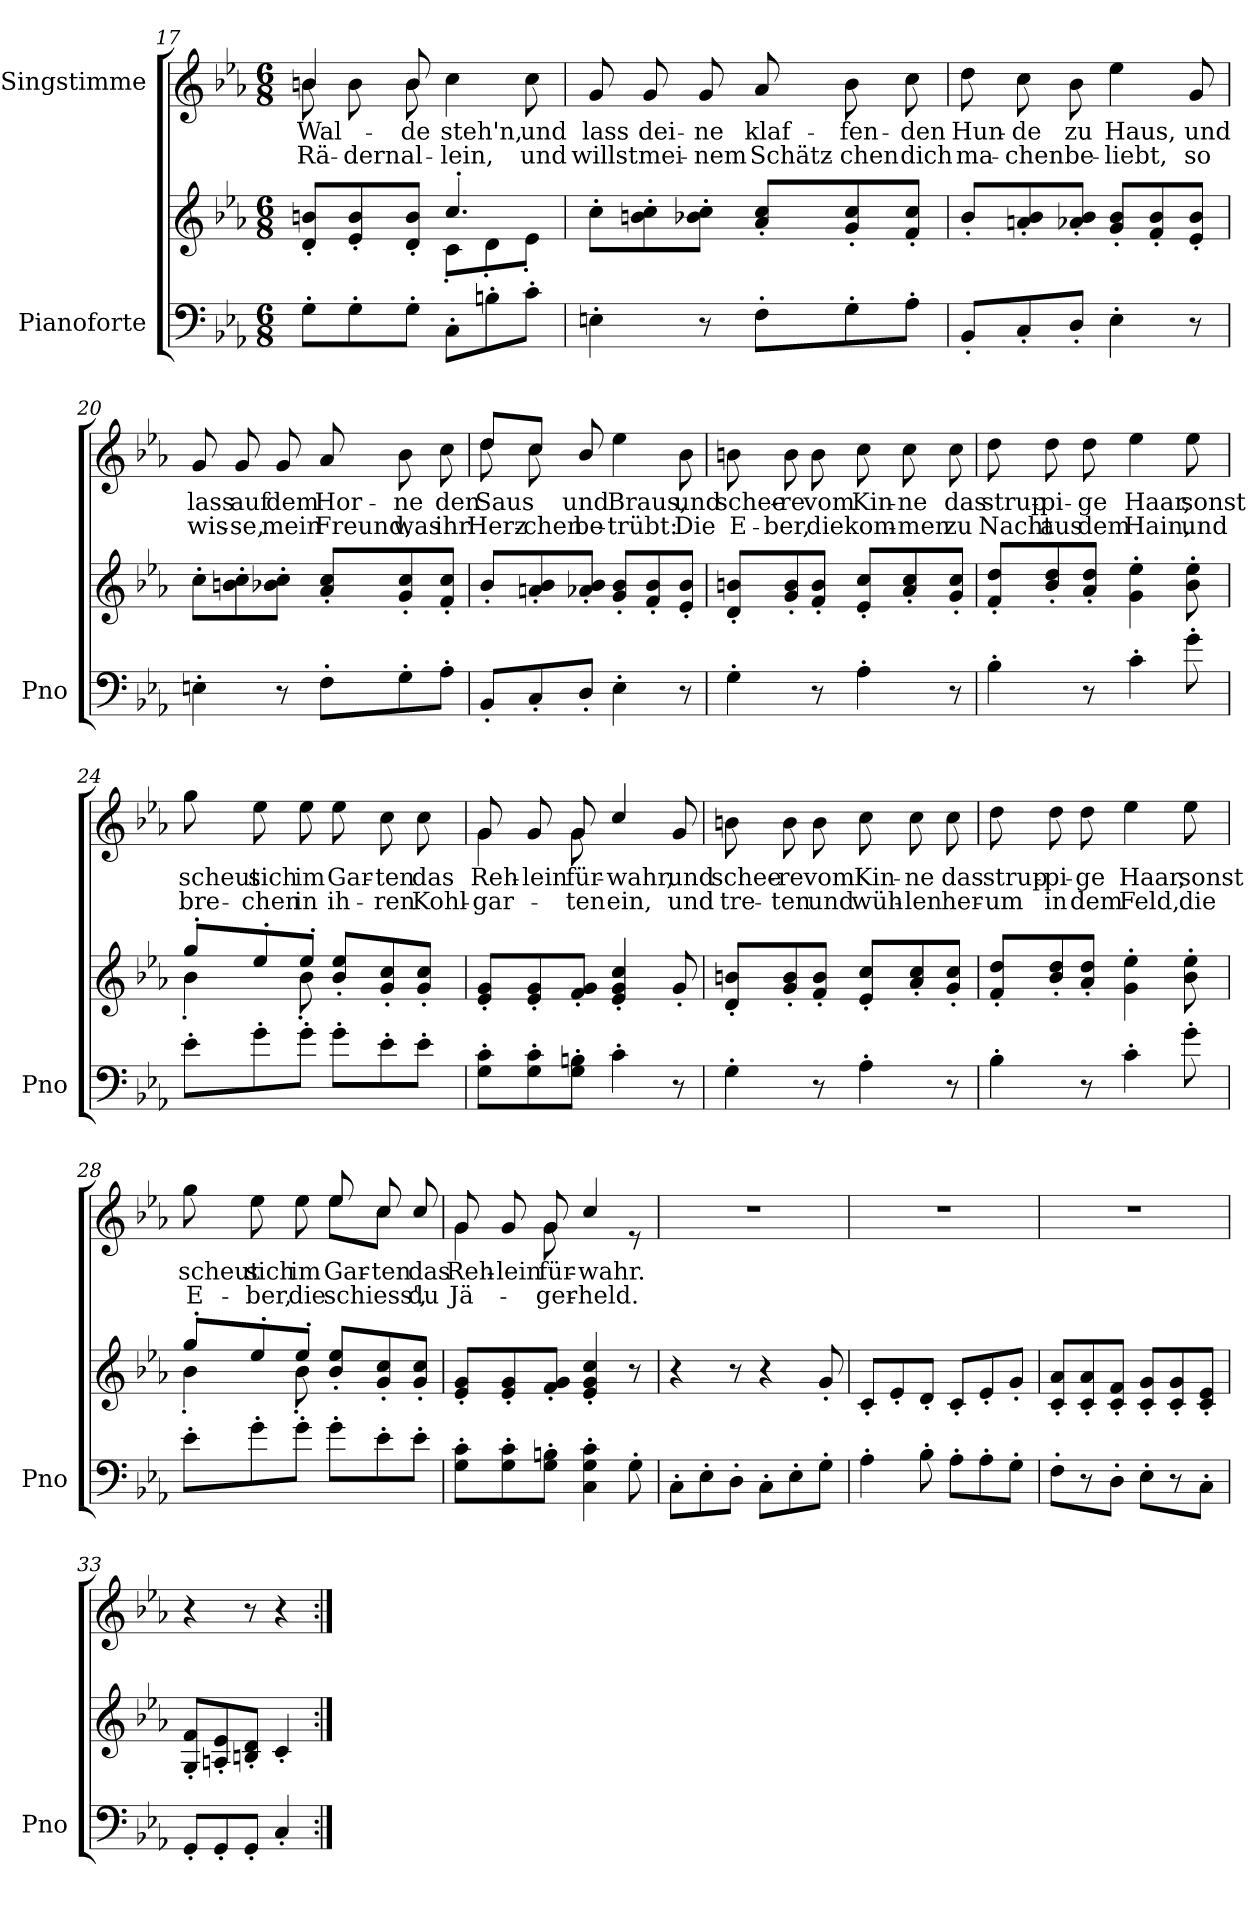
**kern	**kern	**kern	**text	**text
*part2	*part2	*part1	*part1	*part1
*staff3	*staff2	*staff1	*staff1	*staff1
*I"Pianoforte	*	*I"Singstimme	*	*
*I'Pno	*	*	*	*
*clefF4	*clefG2	*clefG2	*	*
*k[b-e-a-]	*k[b-e-a-]	*k[b-e-a-]	*	*
*M6/8	*M6/8	*M6/8	*	*
=17	=17	=17	=17	=17
*	*^	*	*	*
!	!	!	!	!LO:LY:b	!LO:LY:b
*	*	*	*^	*	*
8G'\L	8d/' 8bn/'L	4.ryy	8bn\	4b/	Wal-	Rä-
!	!	!	!	!	!	!LO:LY:b
8G'\	8e-/' 8b/'	.	8b\	.	.	-dern
!	!	!	!	!	!LO:LY:b	!LO:LY:b
8G'\J	8d/' 8b/'J	.	8b/	8b\	-de	al-
!	!	!	!	!	!LO:LY:b	!LO:LY:b
8C'\L	4.cc'/	8c'\L	4cc\	4.ryy	steh'n,	-lein,
8Bn'\	.	8d'\	.	.	.	.
!	!	!	!	!	!LO:LY:b	!LO:LY:b
8c'\J	.	8e-'\J	8cc\	.	und	und
*	*	*	*v	*v	*	*
=18	=18	=18	=18	=18	=18
!	!	!	!	!LO:LY:b	!LO:LY:b
*	*v	*v	*	*	*
4En'\	8cc'\L	8g/	lass	willst
!	!	!	!LO:LY:b	!LO:LY:b
.	8bn\' 8cc\'	8g/	dei-	mei-
!	!	!	!LO:LY:b	!LO:LY:b
8r	8b-X\' 8cc\'J	8g/	-ne	-nem
!	!	!	!LO:LY:b	!LO:LY:b
8F'\L	8a-/' 8cc/'L	8a-/	klaf-	Schätz-
!	!	!	!LO:LY:b	!LO:LY:b
8G'\	8g/' 8cc/'	8b-\	-fen-	-chen
!	!	!	!LO:LY:b	!LO:LY:b
8A-'\J	8f/' 8cc/'J	8cc\	-den	dich
!!LO:LB:g=z
=19	=19	=19	=19	=19
!	!	!	!LO:LY:b	!LO:LY:b
8BB-'/L	8b-'/L	8dd\	Hun-	ma-
!	!	!	!LO:LY:b	!LO:LY:b
8C'/	8an/' 8b-/'	8cc\	-de	-chen
!	!	!	!LO:LY:b	!LO:LY:b
8D'/J	8a-X/' 8b-/'J	8b-\	zu	be-
!	!	!	!LO:LY:b	!LO:LY:b
4E-'\	8g/' 8b-/'L	4ee-\	Haus,	-liebt,
.	8f/' 8b-/'	.	.	.
!	!	!	!LO:LY:b	!LO:LY:b
8r	8e-/' 8b-/'J	8g/	und	so
=20	=20	=20	=20	=20
!	!	!	!LO:LY:b	!LO:LY:b
4En'\	8cc'\L	8g/	lass	wis-
!	!	!	!LO:LY:b	!LO:LY:b
.	8bn\' 8cc\'	8g/	auf	-se,
!	!	!	!LO:LY:b	!LO:LY:b
8r	8b-X\' 8cc\'J	8g/	dem	mein
!	!	!	!LO:LY:b	!LO:LY:b
8F'\L	8a-/' 8cc/'L	8a-/	Hor-	Freund,
!	!	!	!LO:LY:b	!LO:LY:b
8G'\	8g/' 8cc/'	8b-\	-ne	was
!	!	!	!LO:LY:b	!LO:LY:b
8A-'\J	8f/' 8cc/'J	8cc\	den	ihr
=21	=21	=21	=21	=21
!	!	!	!LO:LY:b	!LO:LY:b
*	*	*^	*	*
8BB-'/L	8b-'/L	8dd/L	8dd\	Saus	Herz-
!	!	!	!	!	!LO:LY:b
8C'/	8an/' 8b-/'	8cc/J	8cc\	.	-chen
!	!	!	!	!LO:LY:b	!LO:LY:b
8D'/J	8a-X/' 8b-/'J	8b-/	2ryy	und	be-
!	!	!	!	!LO:LY:b	!LO:LY:b
4E-'\	8g/' 8b-/'L	4ee-\	.	Braus,	-trübt:
.	8f/' 8b-/'	.	.	.	.
!	!	!	!	!LO:LY:b	!LO:LY:b
8r	8e-/' 8b-/'J	8b-\	.	und	Die
*	*	*v	*v	*	*
=22	=22	=22	=22	=22
!	!	!	!LO:LY:b	!LO:LY:b
4G'\	8d/' 8bn/'L	8bn\	schee-	E-
!	!	!	!LO:LY:b	!LO:LY:b
.	8g/' 8b/'	8b\	-re	-ber,
!	!	!	!LO:LY:b	!LO:LY:b
8r	8f/' 8b/'J	8b\	vom	die
!	!	!	!LO:LY:b	!LO:LY:b
4A-'\	8e-/' 8cc/'L	8cc\	Kin-	kom-
!	!	!	!LO:LY:b	!LO:LY:b
.	8a-/' 8cc/'	8cc\	-ne	-men
!	!	!	!LO:LY:b	!LO:LY:b
8r	8g/' 8cc/'J	8cc\	das	zu
!!LO:LB:g=z
=23	=23	=23	=23	=23
!	!	!	!LO:LY:b	!LO:LY:b
4B-'\	8f/' 8dd/'L	8dd\	strup-	Nacht
!	!	!	!LO:LY:b	!LO:LY:b
.	8b-/' 8dd/'	8dd\	-pi-	aus
!	!	!	!LO:LY:b	!LO:LY:b
8r	8a-/' 8dd/'J	8dd\	-ge	dem
!	!	!	!LO:LY:b	!LO:LY:b
4c'\	4g\' 4ee-\'	4ee-\	Haar,	Hain,
!	!	!	!LO:LY:b	!LO:LY:b
8g'\	8b-\' 8ee-\'	8ee-\	sonst	und
=24	=24	=24	=24	=24
*	*^	*	*	*
!	!	!	!	!LO:LY:b	!LO:LY:b
8e-'\L	8gg'/L	4b-'\	8gg\	scheut	bre-
!	!	!	!	!LO:LY:b	!LO:LY:b
8g'\	8ee-'/	.	8ee-\	sich	-chen
!	!	!	!	!LO:LY:b	!LO:LY:b
8g'\J	8ee-'/J	8b-'\	8ee-\	im	in
!	!	!	!	!LO:LY:b	!LO:LY:b
8g'\L	8b-/' 8ee-/'L	4.ryy	8ee-\	Gar-	ih-
!	!	!	!	!LO:LY:b	!LO:LY:b
8e-'\	8g/' 8cc/'	.	8cc\	-ten	-ren
!	!	!	!	!LO:LY:b	!LO:LY:b
8e-'\J	8g/' 8cc/'J	.	8cc\	das	Kohl-
*	*v	*v	*	*	*
=25	=25	=25	=25	=25
!	!	!	!LO:LY:b	!LO:LY:b
*	*	*^	*	*
8G\' 8c\'L	8e-/' 8g/'L	8g/	4g\	Reh-	-gar-
!	!	!	!	!LO:LY:b	!
8G\' 8c\'	8e-/' 8g/'	8g/	.	-lein	.
!	!	!	!	!LO:LY:b	!LO:LY:b
8G\' 8Bn\'J	8f/' 8g/'J	8g/	8g\	für-	-ten
!	!	!	!	!LO:LY:b	!LO:LY:b
4c'\	4e-/' 4g/' 4cc/'	4cc/	4.ryy	-wahr,	ein,
!	!	!	!	!LO:LY:b	!LO:LY:b
8r	8g'/	8g/	.	und	und
*	*	*v	*v	*	*
!!LO:LB:g=z
=26	=26	=26	=26	=26
!	!	!	!LO:LY:b	!LO:LY:b
4G'\	8d/' 8bn/'L	8bn\	schee-	tre-
!	!	!	!LO:LY:b	!LO:LY:b
.	8g/' 8b/'	8b\	-re	-ten
!	!	!	!LO:LY:b	!LO:LY:b
8r	8f/' 8b/'J	8b\	vom	und
!	!	!	!LO:LY:b	!LO:LY:b
4A-'\	8e-/' 8cc/'L	8cc\	Kin-	wüh-
!	!	!	!LO:LY:b	!LO:LY:b
.	8a-/' 8cc/'	8cc\	ne	-len
!	!	!	!LO:LY:b	!LO:LY:b
8r	8g/' 8cc/'J	8cc\	das	her-
=27	=27	=27	=27	=27
!	!	!	!LO:LY:b	!LO:LY:b
4B-'\	8f/' 8dd/'L	8dd\	strup-	-um
!	!	!	!LO:LY:b	!LO:LY:b
.	8b-/' 8dd/'	8dd\	-pi-	in
!	!	!	!LO:LY:b	!LO:LY:b
8r	8a-/' 8dd/'J	8dd\	-ge	dem
!	!	!	!LO:LY:b	!LO:LY:b
4c'\	4g\' 4ee-\'	4ee-\	Haar,	Feld,
!	!	!	!LO:LY:b	!LO:LY:b
8g'\	8b-\' 8ee-\'	8ee-\	sonst	die
=28	=28	=28	=28	=28
*	*^	*	*	*
!	!	!	!	!LO:LY:b	!LO:LY:b
*	*	*	*^	*	*
8e-'\L	8gg'/L	4b-'\	8gg\	4.ryy	scheut	E-
!	!	!	!	!	!LO:LY:b	!LO:LY:b
8g'\	8ee-'/	.	8ee-\	.	sich	-ber,
!	!	!	!	!	!LO:LY:b	!LO:LY:b
8g'\J	8ee-'/J	8b-'\	8ee-\	.	im	die
!	!	!	!	!	!LO:LY:b	!LO:LY:b
8g'\L	8b-/' 8ee-/'L	4.ryy	8ee-\L	8ee-/	Gar-	schiess',
!	!	!	!	!	!LO:LY:b	!
8e-'\	8g/' 8cc/'	.	8cc\J	8cc/	-ten	.
!	!	!	!	!	!LO:LY:b	!LO:LY:b
8e-'\J	8g/' 8cc/'J	.	8cc/	8ryy	das	du
*	*v	*v	*	*	*	*
!!LO:LB:g=z	!!
=29	=29	=29	=29	=29	=29
!	!	!	!	!LO:LY:b	!LO:LY:b
8G\' 8c\'L	8e-/' 8g/'L	8g/	4g\	Reh-	Jä-
!	!	!	!	!LO:LY:b	!
8G\' 8c\'	8e-/' 8g/'	8g/	.	-lein	.
!	!	!	!	!LO:LY:b	!LO:LY:b
8G\' 8Bn\'J	8f/' 8g/'J	8g/	8g\	für-	-ger-
!	!	!	!	!LO:LY:b	!LO:LY:b
4C\' 4G\' 4c\'	4e-/' 4g/' 4cc/'	4cc/	4.ryy	-wahr.	-held.
8G'\	8r	8re	.	.	.
*	*	*v	*v	*	*
=30	=30	=30	=30	=30
8C'\L	4r	2.r	.	.
8E-'\	.	.	.	.
8D'\J	8r	.	.	.
8C'\L	4r	.	.	.
8E-'\	.	.	.	.
8G'\J	8g'/	.	.	.
=31	=31	=31	=31	=31
4A-'\	8c'/L	2.r	.	.
.	8e-'/	.	.	.
8B-'\	8d'/J	.	.	.
8A-'\L	8c'/L	.	.	.
8A-'\	8e-'/	.	.	.
8G'\J	8g'/J	.	.	.
=32	=32	=32	=32	=32
8F'\L	8c/' 8a-/'L	2.r	.	.
8r	8c/' 8a-/'	.	.	.
8D'\J	8c/' 8f/'J	.	.	.
8E-'\L	8c/' 8g/'L	.	.	.
8r	8c/' 8g/'	.	.	.
8C'\J	8c/' 8e-/'J	.	.	.
=33	=33	=33	=33	=33
8GG'/L	8G/' 8f/'L	4r	.	.
8GG'/	8An/' 8e-/'	.	.	.
8GG'/J	8Bn/' 8d/'J	8r	.	.
4C'/	4c'/	4r	.	.
=:|!	=:|!	=:|!	=:|!	=:|!
*-	*-	*-	*-	*-
